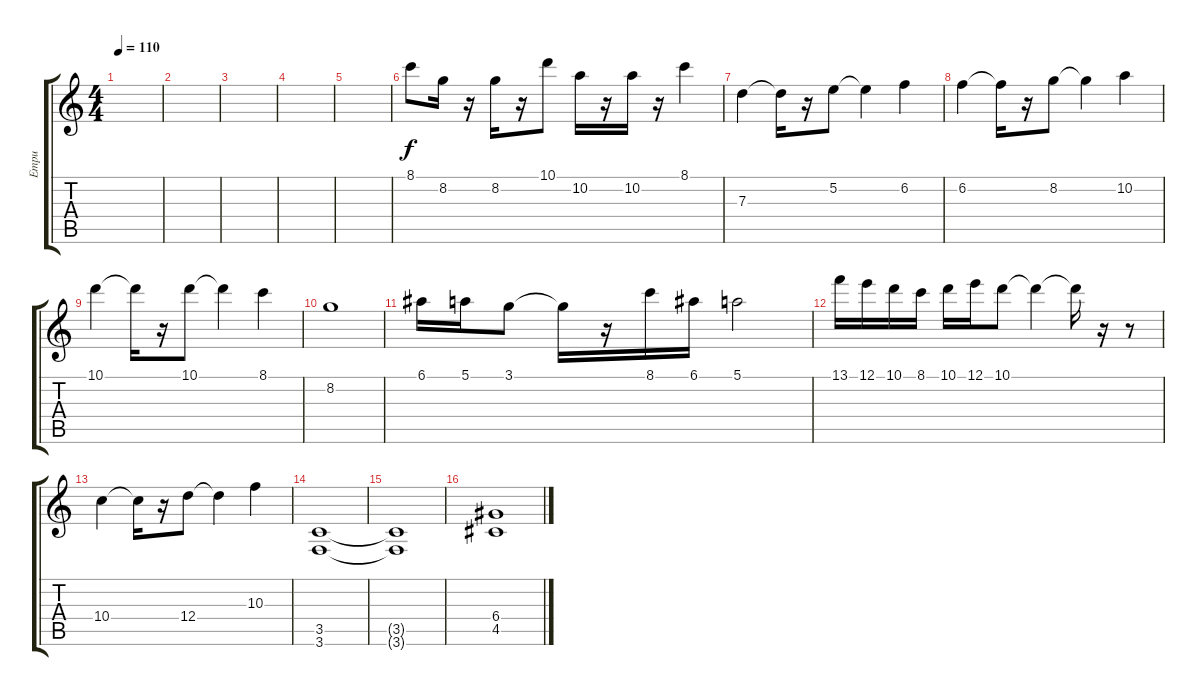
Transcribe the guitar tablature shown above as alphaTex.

\track ("Empu" "Empu") {instrument distortionguitar}
\staff {score tabs}
\tuning (E4 B3 G3 D3 A2 D2) {hide}
\ts (4 4)
\tempo 110
\clef g2
\ks c
|
|
|
|
|
8.1.8 8.2.16 r.16 8.2.16 r.16 10.1.8 10.2.16 r.16 10.2.16 r.16 8.1.4 |
7.3.4 7.3{t}.16 r.16 5.2.8 5.2{t}.4 6.2.4 |
6.2.4 6.2{t}.16 r.16 8.2.8 8.2{t}.4 10.2.4 |
10.1.4 10.1{t}.16 r.16 10.1.8 10.1{t}.4 8.1.4 |
8.2.1 |
6.1.16 5.1.16 3.1.8 3.1{t}.16 r.16 8.1.16 6.1.16 5.1.2 |
13.1.16 12.1.16 10.1.16 8.1.16 10.1.16 12.1.16 10.1.8 10.1{t}.4 10.1{t}.16 r.16 r.8 |
10.4.4 10.4{t}.16 r.16 12.4.8 12.4{t}.4 10.3.4 |
(3.5 3.6).1 |
(3.5{t} 3.6{t}).1 |
(6.4 4.5).1
